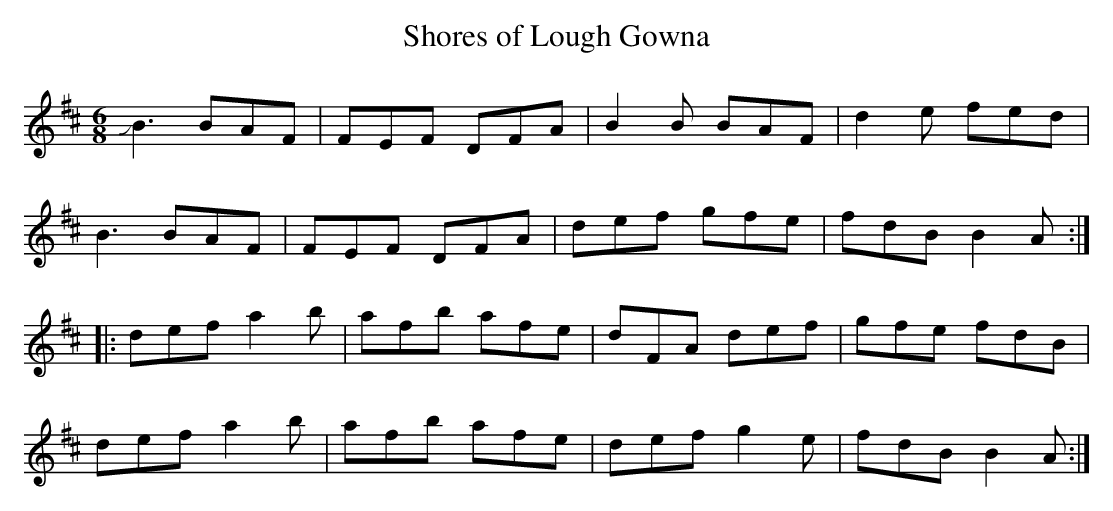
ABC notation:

X:1
U: ~ = !turn!
T:Shores of Lough Gowna
L:1/8
M:6/8
K:BAeo
JB3 BAF | FEF DFA | B2 B BAF | d2 e fed |
B3 BAF | FEF DFA | def gfe | fdB B2 A ::
def a2 b | afb afe | dFA def | gfe fdB |
def a2 b | afb afe | def g2e | fdB B2 A :|]
